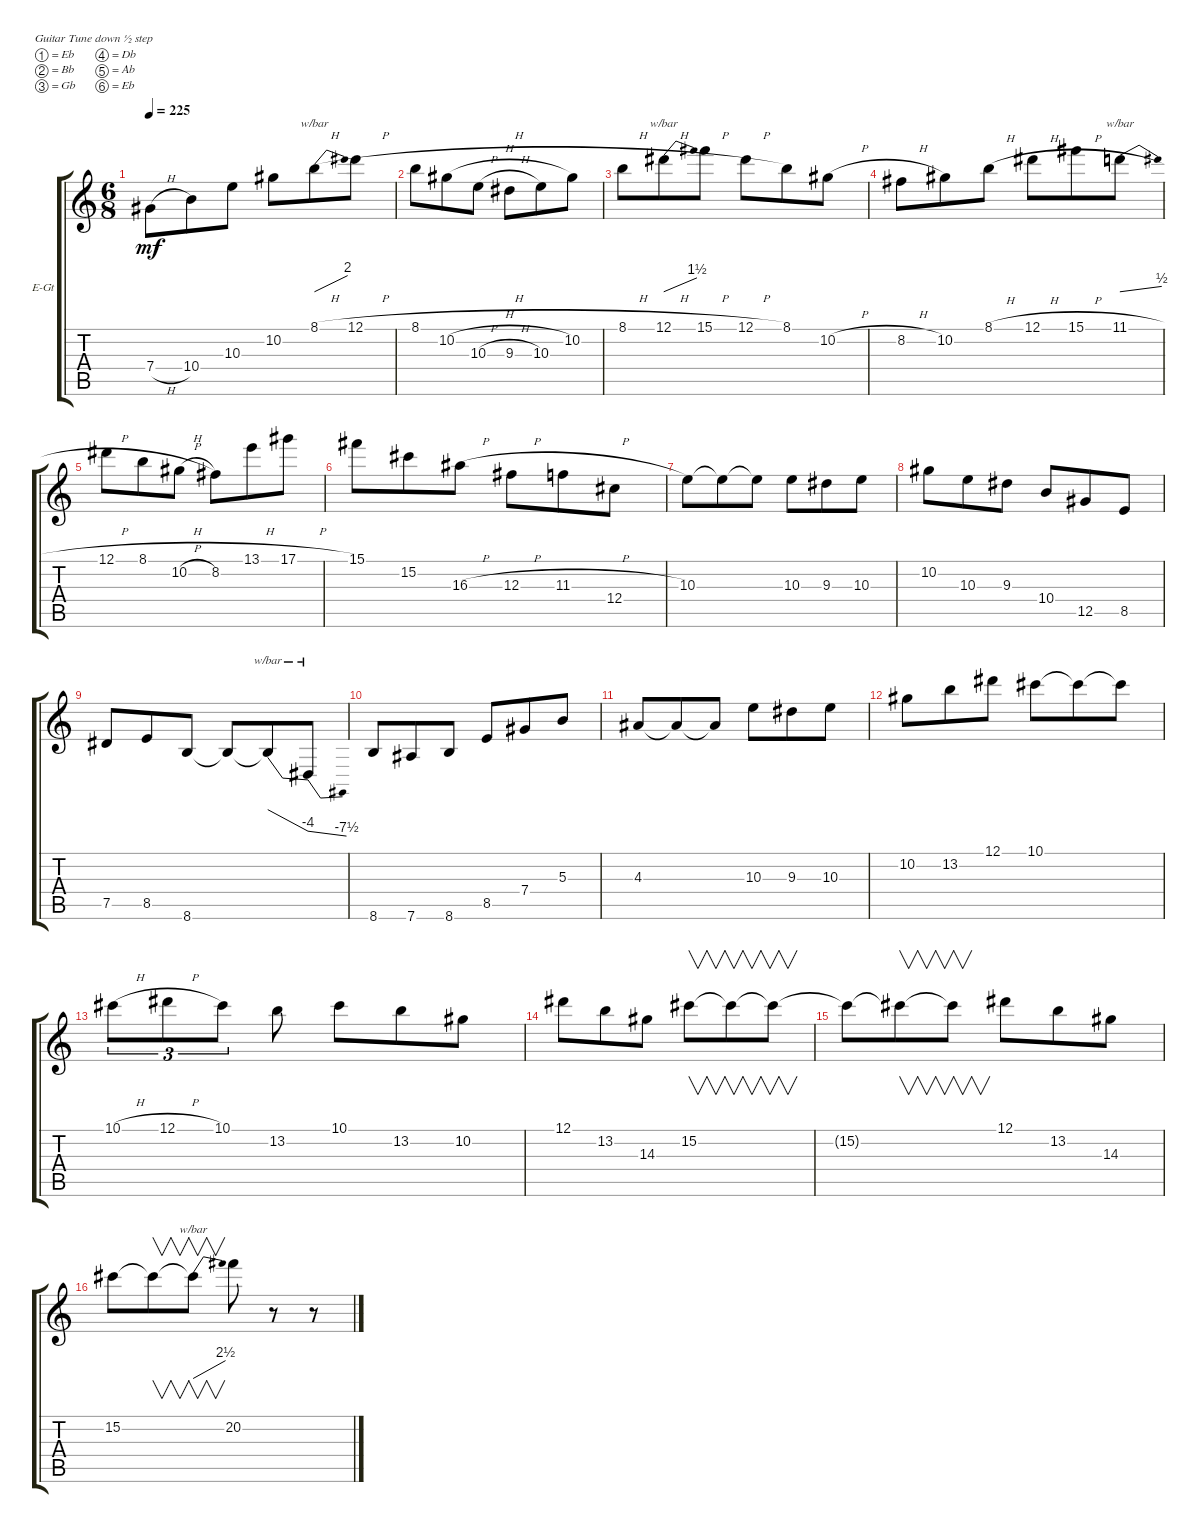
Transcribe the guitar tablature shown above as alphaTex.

\bracketExtendMode groupsimilarinstruments
\firstSystemTrackNameOrientation horizontal
\otherSystemsTrackNameOrientation horizontal
\track ("solo" "E-Gt") {solo instrument distortionguitar}
\staff {score tabs}
\tuning (Eb4 Bb3 Gb3 Db3 Ab2 Eb2)
\ts (6 8)
\tempo 225
\clef g2
\ks c
7.4{h}.8{dy mf} 10.4.8 10.3.8 10.2.8 8.1{h}.8{tbe (dive default 37.8 0 60 8)} 12.1{h}.8 |
8.1{h}.8 10.2{h}.8 10.3{h}.8 9.3{h}.8 10.3.8 10.2.8 |
8.1{h}.8 12.1{h}.8{tbe (dive default 39.6 0 60 6)} 15.1{h}.8 12.1{h}.8 8.1.8 10.2{h}.8 |
8.2{h}.8 10.2.8 8.1{h}.8 12.1{h}.8 15.1{h}.8 11.1{h}.8{tbe (dive default 24.599999999999998 0 60 2)} |
12.1{h}.8 8.1{h}.8 10.2{h}.8 8.2.8 13.1{h}.8 17.1{h}.8 |
15.1.8 15.2.8 16.3{h}.8 12.3{h}.8 11.3{h}.8 12.4.8 |
10.3.8 10.3{t}.8 10.3{t}.8 10.3.8 9.3.8 10.3.8 |
10.2.8 10.3.8 9.3.8 10.4.8 12.5.8 8.5.8 |
7.5.8 8.5.8 8.6.8 8.6{t}.8 8.6{t}.8{tbe (dive default 54.6 0 57.599999999999994 -16)} 8.6{t}.8{tbe (dive default 0.6 -16 60 -30)} |
8.6.8 7.6.8 8.6.8 8.5.8 7.4.8 5.3.8 |
4.3.8 4.3{t}.8 4.3{t}.8 10.3.8 9.3.8 10.3.8 |
10.2.8 13.2.8 12.1.8 10.1.8 10.1{t}.8 10.1{t}.8 |
10.1{h}.8{tu (3 2)} 12.1{h}.8{tu (3 2)} 10.1.8{tu (3 2)} 13.2.8 10.1.8 13.2.8 10.2.8 |
12.1.8 13.2.8 14.3.8 15.2.8{v} 15.2{t}.8{v} 15.2{t}.8{v} |
15.2{t}.8 15.2{t}.8{v} 15.2{t}.8{v} 12.1.8 13.2.8 14.3.8 |
15.2.8 15.2{t}.8{v} 15.2{t}.8{v tbe (dive default 41.4 0 60 10)} 20.2.8 r.8 r.8
